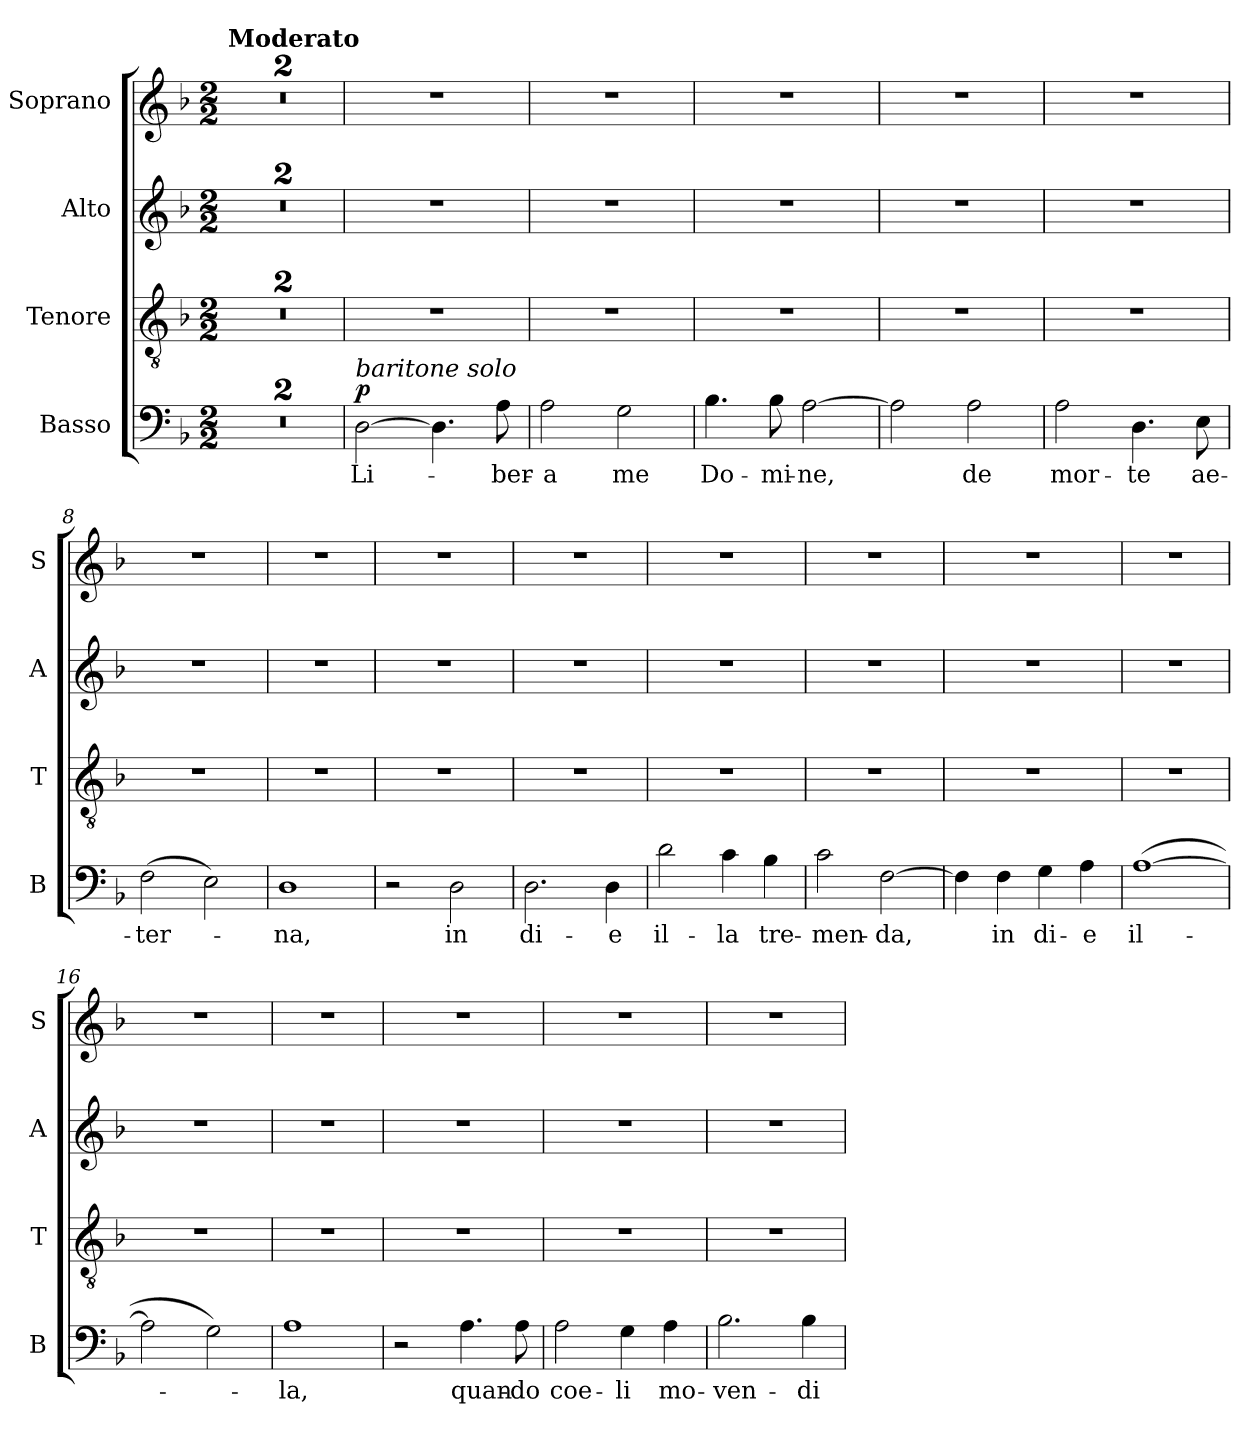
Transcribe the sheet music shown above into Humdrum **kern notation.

**kern	**text	**dynam	**kern	**kern	**kern
*part4	*part4	*part4	*part3	*part2	*part1
*staff4	*staff4	*staff4	*staff3	*staff2	*staff1
*I"Basso	*	*	*I"Tenore	*I"Alto	*I"Soprano
*I'B	*	*	*I'T	*I'A	*I'S
*clefF4	*	*	*clefGv2	*clefG2	*clefG2
*k[b-]	*	*	*k[b-]	*k[b-]	*k[b-]
*d:	*	*	*d:	*d:	*d:
*M2/2	*	*	*M2/2	*M2/2	*M2/2
=1	=1	=1	=1	=1	=1
!	!	!	!	!	!LO:TX:a:B:t=Moderato
1r	.	.	1r	1r	1r
=2	=2	=2	=2	=2	=2
1r	.	.	1r	1r	1r
=3	=3	=3	=3	=3	=3
!LO:TX:a:i:t=baritone solo	!	!	!	!	!
!	!LO:LY:b	!LO:DY:a	!	!	!
[2D\	Li-	p	1r	1r	1r
4.D\]	.	.	.	.	.
!	!LO:LY:b	!	!	!	!
8A\	-ber-	.	.	.	.
=4	=4	=4	=4	=4	=4
!	!LO:LY:b	!	!	!	!
2A\	-a	.	1r	1r	1r
!	!LO:LY:b	!	!	!	!
2G\	me	.	.	.	.
=5	=5	=5	=5	=5	=5
!	!LO:LY:b	!	!	!	!
4.B-\	Do-	.	1r	1r	1r
!	!LO:LY:b	!	!	!	!
8B-\	-mi-	.	.	.	.
!	!LO:LY:b	!	!	!	!
[2A\	-ne,	.	.	.	.
=6	=6	=6	=6	=6	=6
2A\]	.	.	1r	1r	1r
!	!LO:LY:b	!	!	!	!
2A\	de	.	.	.	.
=7	=7	=7	=7	=7	=7
!	!LO:LY:b	!	!	!	!
2A\	mor-	.	1r	1r	1r
!	!LO:LY:b	!	!	!	!
4.D\	-te	.	.	.	.
!	!LO:LY:b	!	!	!	!
8E\	ae-	.	.	.	.
!!LO:LB:g=z
=8	=8	=8	=8	=8	=8
!	!LO:LY:b	!	!	!	!
(>2F\	-ter-	.	1r	1r	1r
2E\)	.	.	.	.	.
=9	=9	=9	=9	=9	=9
!	!LO:LY:b	!	!	!	!
1D	-na,	.	1r	1r	1r
=10	=10	=10	=10	=10	=10
2r	.	.	1r	1r	1r
!	!LO:LY:b	!	!	!	!
2D\	in	.	.	.	.
=11	=11	=11	=11	=11	=11
!	!LO:LY:b	!	!	!	!
2.D\	di-	.	1r	1r	1r
!	!LO:LY:b	!	!	!	!
4D\	-e	.	.	.	.
=12	=12	=12	=12	=12	=12
!	!LO:LY:b	!	!	!	!
2d\	il-	.	1r	1r	1r
!	!LO:LY:b	!	!	!	!
4c\	-la	.	.	.	.
!	!LO:LY:b	!	!	!	!
4B-\	tre-	.	.	.	.
=13	=13	=13	=13	=13	=13
!	!LO:LY:b	!	!	!	!
2c\	-men-	.	1r	1r	1r
!	!LO:LY:b	!	!	!	!
[2F\	-da,	.	.	.	.
=14	=14	=14	=14	=14	=14
4F\]	.	.	1r	1r	1r
!	!LO:LY:b	!	!	!	!
4F\	in	.	.	.	.
!	!LO:LY:b	!	!	!	!
4G\	di-	.	.	.	.
!	!LO:LY:b	!	!	!	!
4A\	-e	.	.	.	.
!!LO:PB:g=z
=15	=15	=15	=15	=15	=15
!	!LO:LY:b	!	!	!	!
(>[1A	il-	.	1r	1r	1r
=16	=16	=16	=16	=16	=16
2A\]	.	.	1r	1r	1r
2G\)	.	.	.	.	.
=17	=17	=17	=17	=17	=17
!	!LO:LY:b	!	!	!	!
1A	-la,	.	1r	1r	1r
=18	=18	=18	=18	=18	=18
2r	.	.	1r	1r	1r
!	!LO:LY:b	!	!	!	!
4.A\	quan-	.	.	.	.
!	!LO:LY:b	!	!	!	!
8A\	-do	.	.	.	.
=19	=19	=19	=19	=19	=19
!	!LO:LY:b	!	!	!	!
2A\	coe-	.	1r	1r	1r
!	!LO:LY:b	!	!	!	!
4G\	-li	.	.	.	.
!	!LO:LY:b	!	!	!	!
4A\	mo-	.	.	.	.
=20	=20	=20	=20	=20	=20
!	!LO:LY:b	!	!	!	!
2.B-\	-ven-	.	1r	1r	1r
!	!LO:LY:b	!	!	!	!
4B-\	-di	.	.	.	.
=	=	=	=	=	=
*-	*-	*-	*-	*-	*-
